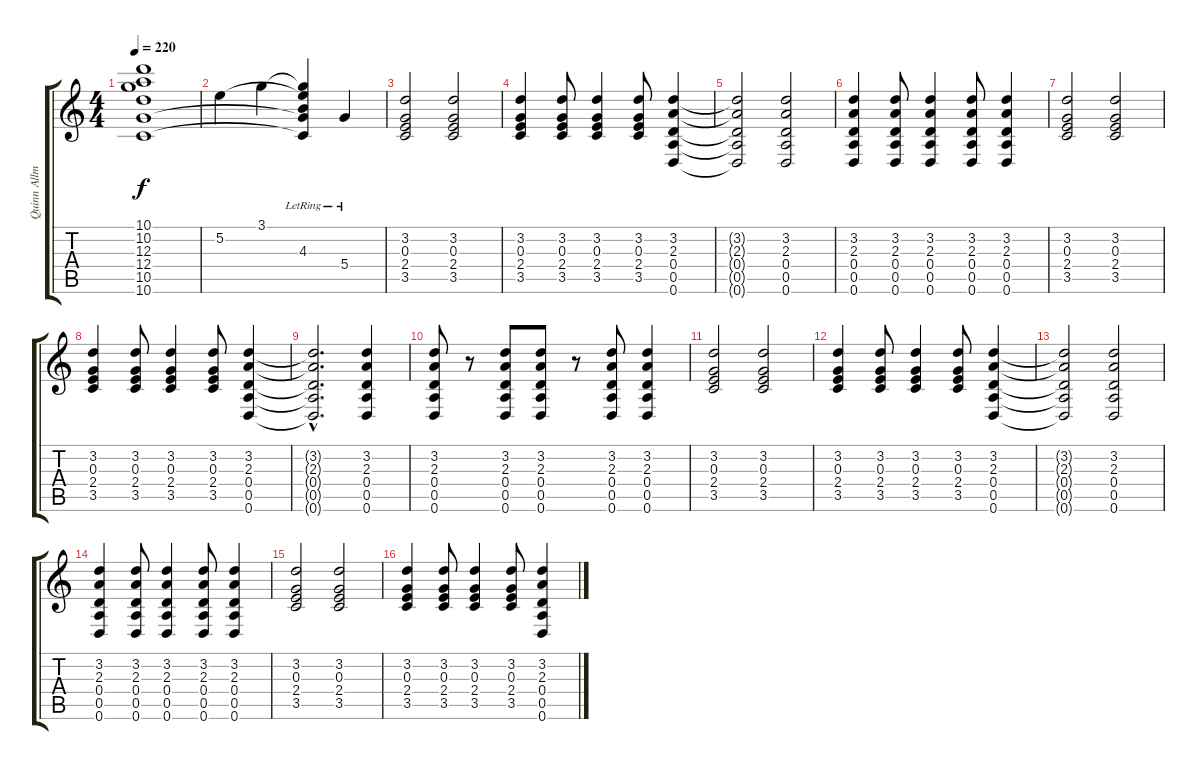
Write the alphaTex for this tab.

\track ("Quinn Allman" "Quinn Allm") {instrument distortionguitar}
\staff {score tabs}
\tuning (E4 B3 G3 D3 A2 D2) {hide}
\ts (4 4)
\tempo 220
\clef g2
\ks c
(10.1{t} 10.2{t} 12.3{t} 12.4{t} 10.5{t} 10.6{t}).1{dy f} |
5.2.4 3.1.4 (3.1{t} 5.2{t} 4.3{lr} 10.5{t} 10.6{t}).4 5.4{lr}.4 |
(3.2 0.3 2.4 3.5).2 (3.2 0.3 2.4 3.5).2 |
(3.2 0.3 2.4 3.5).4 (3.2 0.3 2.4 3.5).8 (3.2 0.3 2.4 3.5).4 (3.2 0.3 2.4 3.5).8 (3.2 2.3 0.4 0.5 0.6).4 |
(3.2{t} 2.3{t} 0.4{t} 0.5{t} 0.6{t}).2 (3.2 2.3 0.4 0.5 0.6).2 |
(3.2 2.3 0.4 0.5 0.6).4 (3.2 2.3 0.4 0.5 0.6).8 (3.2 2.3 0.4 0.5 0.6).4 (3.2 2.3 0.4 0.5 0.6).8 (3.2 2.3 0.4 0.5 0.6).4 |
(3.2 0.3 2.4 3.5).2 (3.2 0.3 2.4 3.5).2 |
(3.2 0.3 2.4 3.5).4 (3.2 0.3 2.4 3.5).8 (3.2 0.3 2.4 3.5).4 (3.2 0.3 2.4 3.5).8 (3.2 2.3 0.4 0.5 0.6).4 |
(3.2{hac t} 2.3{hac t} 0.4{hac t} 0.5{hac t} 0.6{hac t}).2{d} (3.2 2.3 0.4 0.5 0.6).4 |
(3.2 2.3 0.4 0.5 0.6).8 r.8 (3.2 2.3 0.4 0.5 0.6).8 (3.2 2.3 0.4 0.5 0.6).8 r.8 (3.2 2.3 0.4 0.5 0.6).8 (3.2 2.3 0.4 0.5 0.6).4 |
(3.2 0.3 2.4 3.5).2 (3.2 0.3 2.4 3.5).2 |
(3.2 0.3 2.4 3.5).4 (3.2 0.3 2.4 3.5).8 (3.2 0.3 2.4 3.5).4 (3.2 0.3 2.4 3.5).8 (3.2 2.3 0.4 0.5 0.6).4 |
(3.2{t} 2.3{t} 0.4{t} 0.5{t} 0.6{t}).2 (3.2 2.3 0.4 0.5 0.6).2 |
(3.2 2.3 0.4 0.5 0.6).4 (3.2 2.3 0.4 0.5 0.6).8 (3.2 2.3 0.4 0.5 0.6).4 (3.2 2.3 0.4 0.5 0.6).8 (3.2 2.3 0.4 0.5 0.6).4 |
(3.2 0.3 2.4 3.5).2 (3.2 0.3 2.4 3.5).2 |
(3.2 0.3 2.4 3.5).4 (3.2 0.3 2.4 3.5).8 (3.2 0.3 2.4 3.5).4 (3.2 0.3 2.4 3.5).8 (3.2 2.3 0.4 0.5 0.6).4
